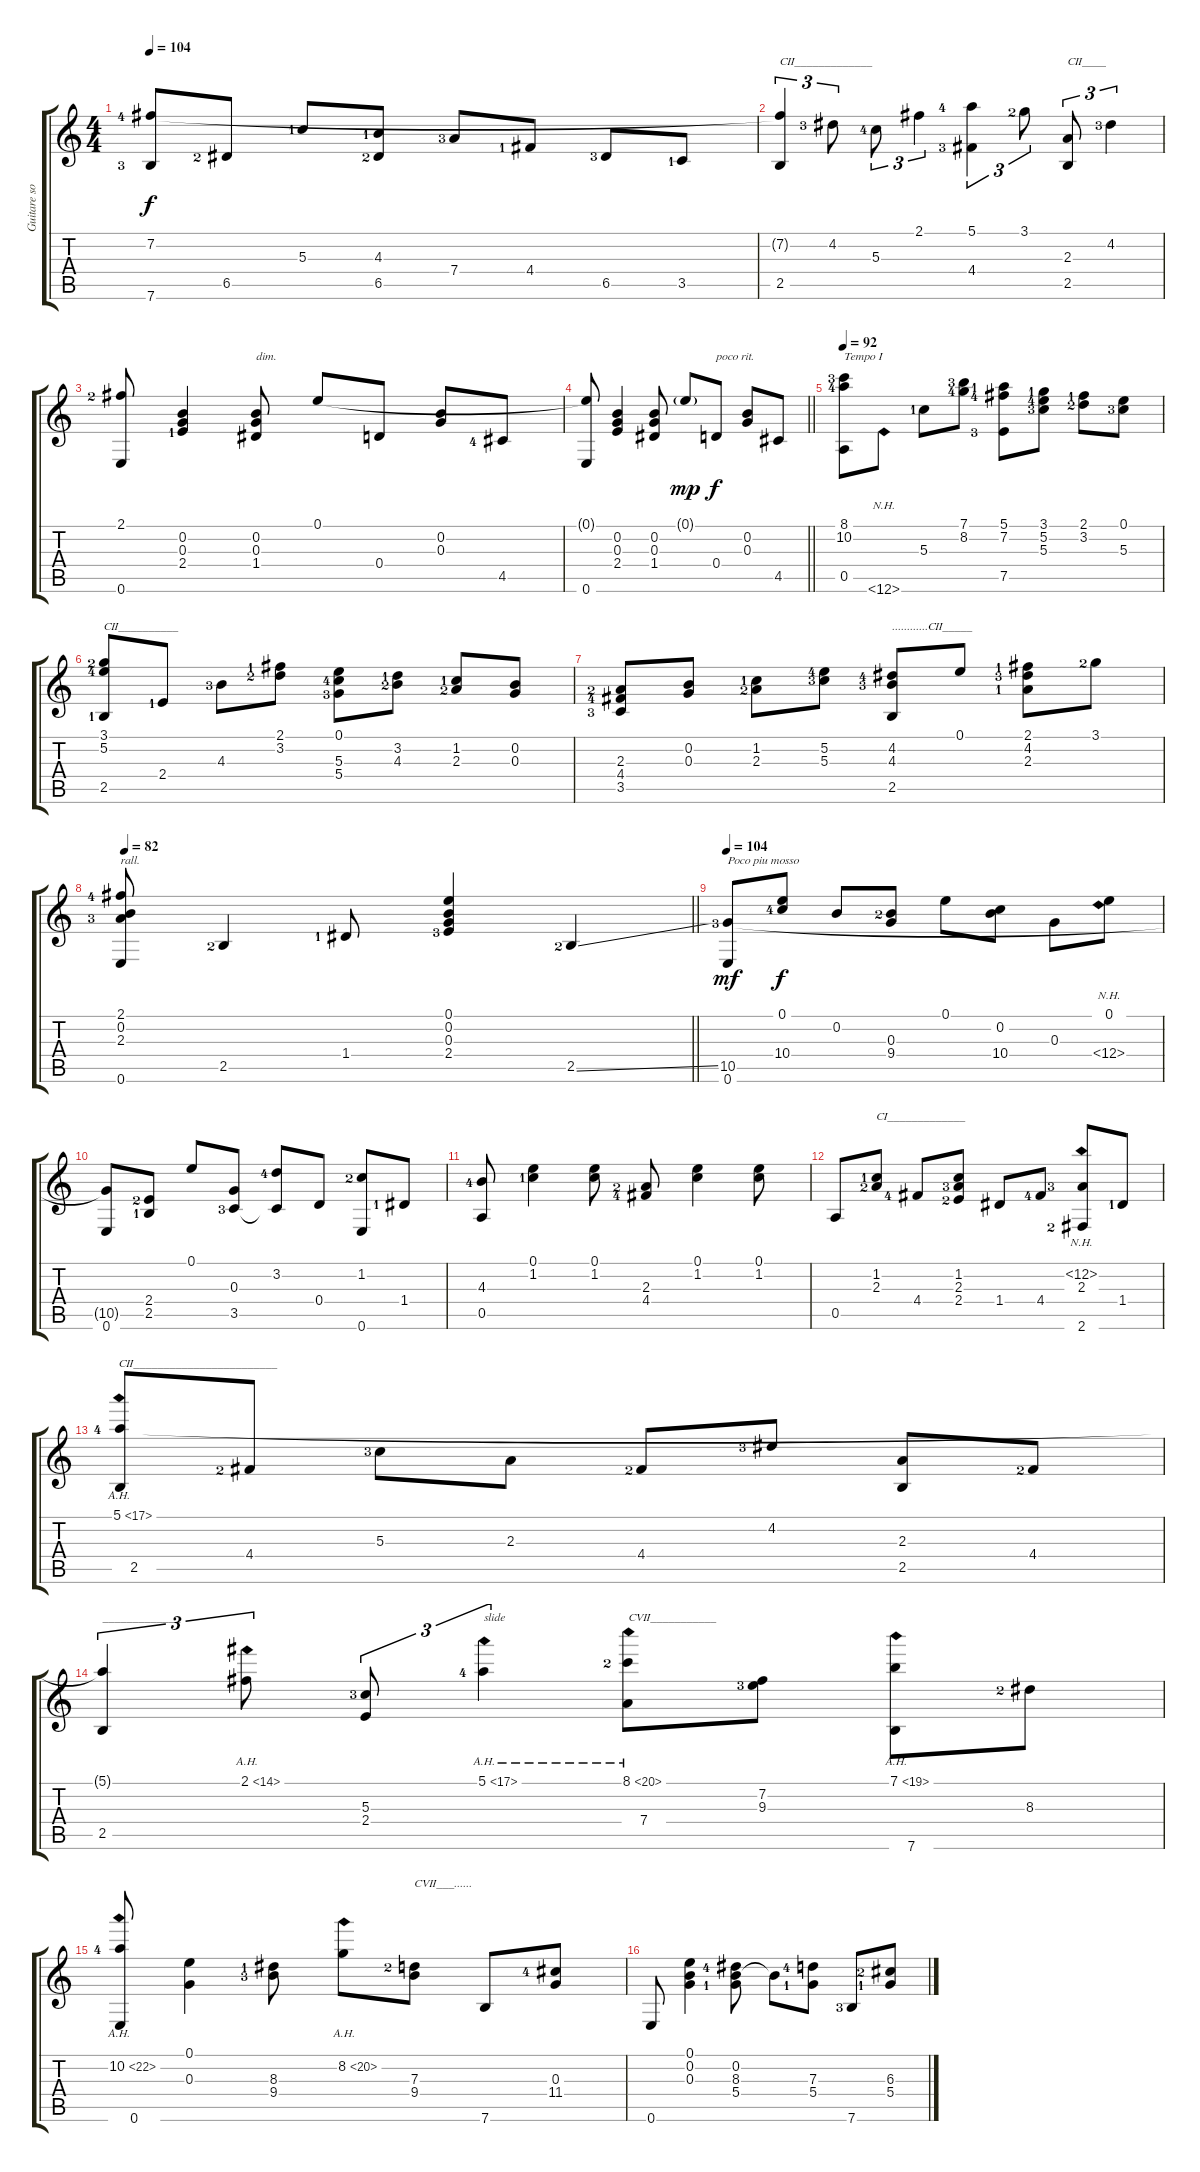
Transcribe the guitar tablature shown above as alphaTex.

\track ("Guitare solo" "Guitare so") {instrument acousticguitarnylon}
\staff {score tabs}
\tuning (E4 B3 G3 D3 A2 E2) {hide}
\ts (4 4)
\tempo 104
\clef g2
\ks c
(7.2{lf 5} 7.6{lf 4}).8{dy f} 6.5{lf 3}.8 5.3{lf 2}.8 (4.3{lf 2} 6.5{lf 3}).8 7.4{lf 4}.8 4.4{lf 2}.8 6.5{lf 4}.8 3.5{lf 2}.8 |
(7.2{t} 2.5).4{tu (3 2) txt "CII_____________"} 4.2{lf 4}.8{tu (3 2)} 5.3{lf 5}.8{tu (3 2)} 2.1.4{tu (3 2)} (5.1{lf 5} 4.4{lf 4}).4{tu (3 2)} 3.1{lf 3}.8{tu (3 2)} (2.3 2.5).8{tu (3 2) txt "CII____"} 4.2{lf 4}.4{tu (3 2)} |
(2.1{lf 3} 0.6).8 (0.2 0.3 2.4{lf 2}).4 (0.2 0.3 1.4).8{txt "dim."} 0.1.8 0.4.8 (0.2 0.3).8 4.5{lf 5}.8 |
\barLineRight lightlight
(0.1{t} 0.6).8 (0.2 0.3 2.4).4 (0.2 0.3 1.4).8 0.1{g}.8{dy mp} 0.4.8{txt "poco rit." dy f} (0.2 0.3).8 4.5.8 |
\tempo 92
(8.1{lf 4} 10.2{lf 5} 0.5).8{txt "Tempo I"} 12.6{nh}.8 5.3{lf 2}.8 (7.1{lf 4} 8.2{lf 5}).8 (5.1{lf 2} 7.2{lf 5} 7.5{lf 4}).8 (3.1{lf 2} 5.2{lf 5} 5.3{lf 4}).8 (2.1{lf 2} 3.2{lf 3}).8 (0.1 5.3{lf 4}).8 |
(3.1{lf 3} 5.2{lf 5} 2.5{lf 2}).8{txt "CII__________"} 2.4{lf 2}.8 4.3{lf 4}.8 (2.1{lf 2} 3.2{lf 3}).8 (0.1 5.3{lf 5} 5.4{lf 4}).8 (3.2{lf 2} 4.3{lf 3}).8 (1.2{lf 2} 2.3{lf 3}).8 (0.2 0.3).8 |
(2.3{lf 3} 4.4{lf 5} 3.5{lf 4}).8 (0.2 0.3).8 (1.2{lf 2} 2.3{lf 3}).8 (5.2{lf 5} 5.3{lf 4}).8 (4.2{lf 5} 4.3{lf 4} 2.5).8{txt "............CII_____"} 0.1.8 (2.1{lf 2} 4.2{lf 4} 2.3{lf 2}).8 3.1{lf 3}.8 |
\tempo 82
\barLineRight lightlight
(2.1{lf 5} 0.2 2.3{lf 4} 0.6).8{txt "rall."} 2.5{lf 3}.4 1.4{lf 2}.8 (0.1 0.2 0.3 2.4{lf 4}).4 2.5{ss lf 3}.4 |
\tempo 104
(10.5{lf 4} 0.6).8{txt "Poco piu mosso" dy mf} (0.1 10.4{lf 5}).8{dy f} 0.2.8 (0.3 9.4{lf 3}).8 0.1.8 (0.2 10.4).8 0.3.8 (0.1 12.4{nh}).8 |
(10.5{t} 0.6).8 (2.4{lf 3} 2.5{lf 2}).8 0.1.8 (0.3 3.5{lf 4}).8 (3.2{lf 5} 3.5{t}).8 0.4.8 (1.2{lf 3} 0.6).8 1.4{lf 2}.8 |
(4.3{lf 5} 0.5).8 (0.1 1.2{lf 2}).4 (0.1 1.2).8 (2.3{lf 3} 4.4{lf 5}).8 (0.1 1.2).4 (0.1 1.2).8 |
0.5.8 (1.2{lf 2} 2.3{lf 3}).8{txt "CI_____________"} 4.4{lf 5}.8 (1.2 2.3{lf 4} 2.4{lf 3}).8 1.4.8 4.4{lf 5}.8 (12.2{nh} 2.3{lf 4} 2.6{lf 3}).8 1.4{lf 2}.8 |
(5.1{ah 12 lf 5} 2.5).8{txt "CII________________________"} 4.4{lf 3}.8 5.3{lf 4}.8 2.3.8 4.4{lf 3}.8 4.2{lf 4}.8 (2.3 2.5).8 4.4{lf 3}.8 |
(5.1{t} 2.5).4{tu (3 2) txt "_____________"} 2.1{ah 12}.8{tu (3 2)} (5.3{lf 4} 2.4).8{tu (3 2)} 5.1{ah 12 lf 5}.4{tu (3 2) txt "slide"} (8.1{ah 12 lf 3} 7.4).8{txt "CVII___________"} (7.2 9.3{lf 4}).8 (7.1{ah 12} 7.6).8 8.3{lf 3}.8 |
(10.2{ah 12 lf 5} 0.6).8 (0.1 0.3).4 (8.3{lf 2} 9.4{lf 4}).8 8.2{ah 12}.8 (7.3{lf 3} 9.4).8{txt "CVII___......"} 7.6.8 (0.3 11.4{lf 5}).8 |
0.6.8 (0.1 0.2 0.3).4 (0.2 8.3{lf 5} 5.4{lf 2}).8 0.2{t}.8 (7.3{lf 5} 5.4{lf 2}).8 7.6{lf 4}.8 (6.3{lf 3} 5.4{lf 2}).8
